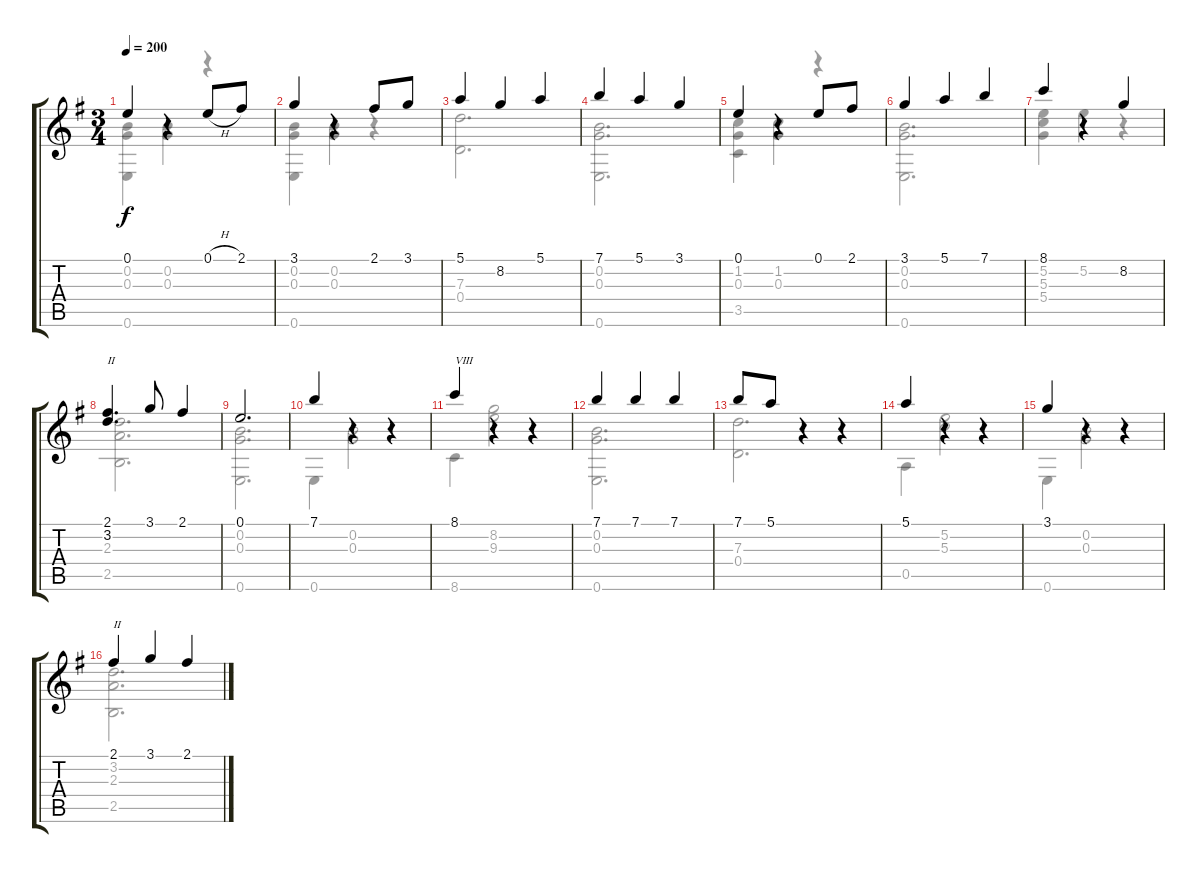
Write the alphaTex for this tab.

\track "" {instrument acousticguitarnylon}
\staff {score tabs}
\tuning (E4 B3 G3 D3 A2 E2) {hide}
\voice
\ts (3 4)
\tempo 200
\clef g2
\ks g
0.1.4{dy f} r.4 0.1{h}.8 2.1.8 |
3.1.4 r.4 2.1.8 3.1.8 |
5.1.4 8.2.4 5.1.4 |
7.1.4 5.1.4 3.1.4 |
0.1.4 r.4 0.1.8 2.1.8 |
3.1.4 5.1.4 7.1.4 |
8.1.4 r.4 8.2.4 |
(2.1 3.2).4{d txt "II"} 3.1.8 2.1.4 |
0.1.2{d} |
7.1.4 r.4 r.4 |
8.1.4{txt "VIII"} r.4 r.4 |
7.1.4 7.1.4 7.1.4 |
7.1.8 5.1.8 r.4 r.4 |
5.1.4 r.4 r.4 |
3.1.4 r.4 r.4 |
2.1.4{txt "II"} 3.1.4 2.1.4
\voice
\clef g2
\ottava regular
\simile none
\ks g
(0.2 0.3 0.6).4{dy f} (0.2 0.3).4 r.4 |
(0.2 0.3 0.6).4 (0.2 0.3).4 r.4 |
(7.3 0.4).2{d} |
(0.2 0.3 0.6).2{d} |
(1.2 0.3 3.5).4 (1.2 0.3).4 r.4 |
(0.2 0.3 0.6).2{d} |
(5.2 5.3 5.4).4 5.2.4 r.4 |
(3.2 2.3 2.5).2{d} |
(0.2 0.3 0.6).2{d} |
0.6.4 (0.2 0.3).2 |
8.6.4 (8.2 9.3).2 |
(0.2 0.3 0.6).2{d} |
(7.3 0.4).2{d} |
0.5.4 (5.2 5.3).2 |
0.6.4 (0.2 0.3).2 |
(3.2 2.3 2.5).2{d}
